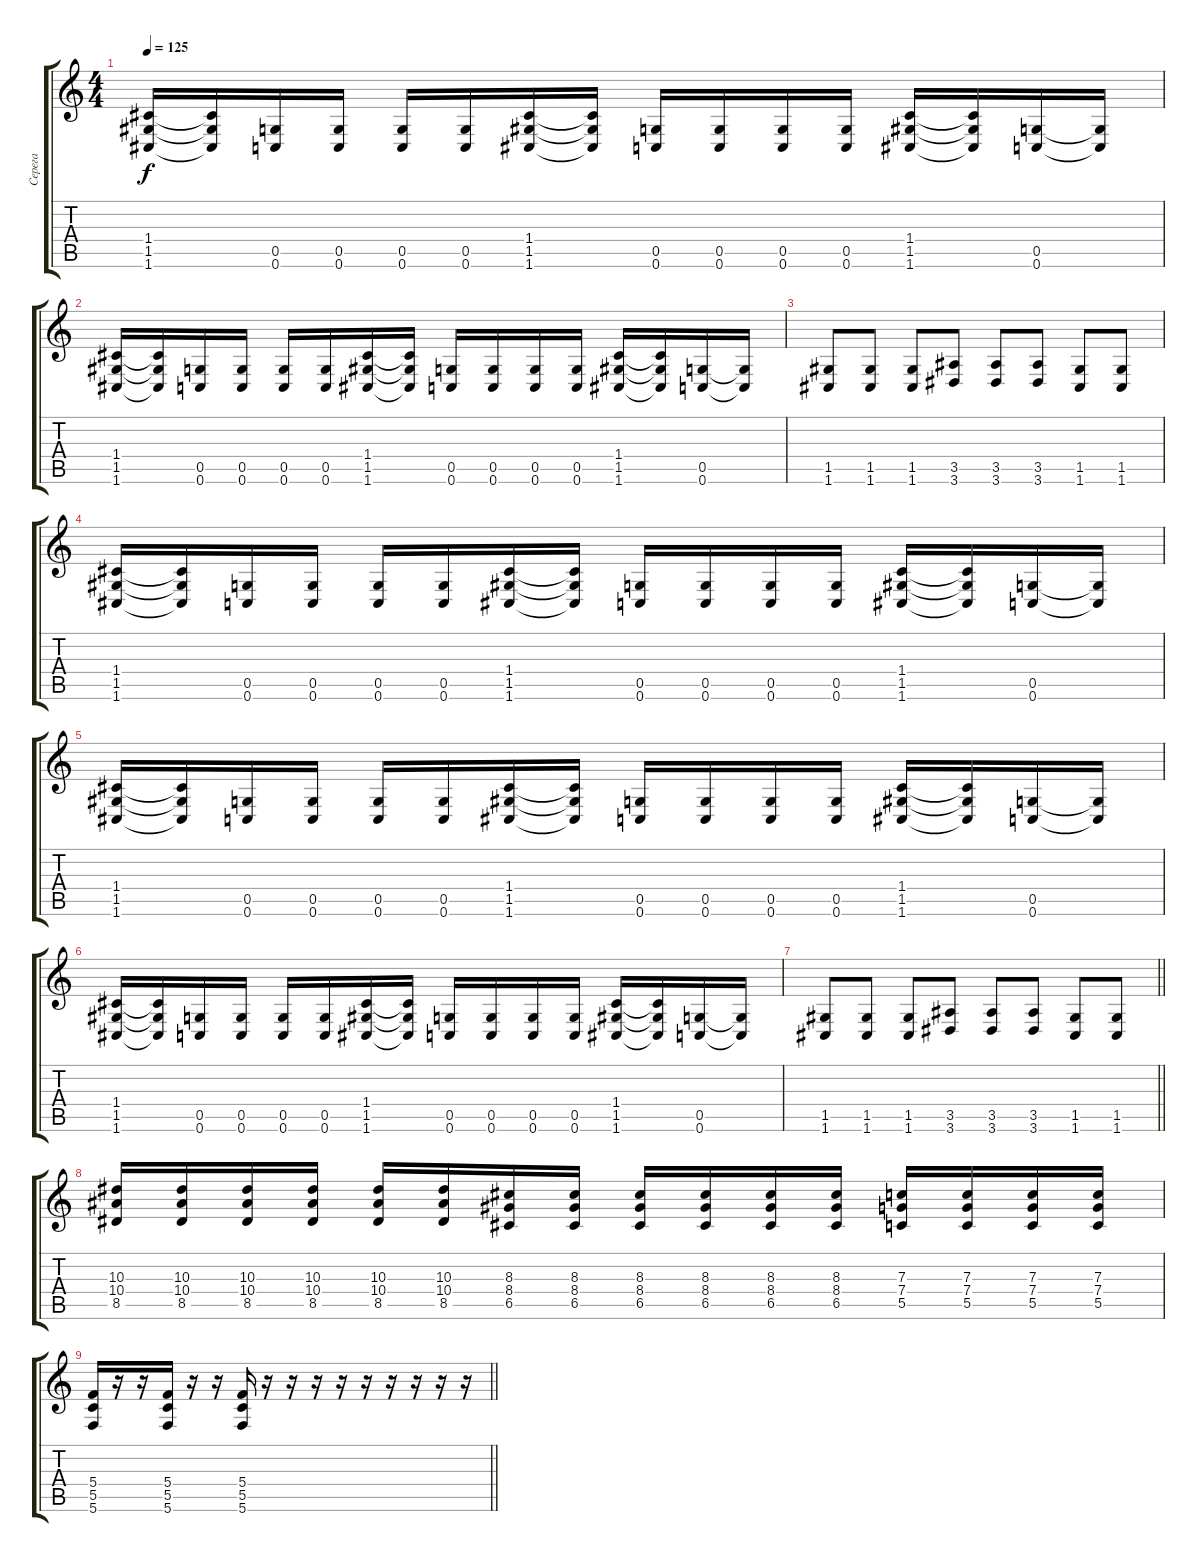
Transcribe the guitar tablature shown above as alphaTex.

\track ("Серега" "Серега") {instrument distortionguitar}
\staff {score tabs}
\tuning (D4 A3 F3 C3 G2 C2) {hide}
\ts (4 4)
\tempo 125
\clef g2
\ks c
(1.4 1.5 1.6).16{dy f} (1.4{t} 1.5{t} 1.6{t}).16 (0.5 0.6).16 (0.5 0.6).16 (0.5 0.6).16 (0.5 0.6).16 (1.4 1.5 1.6).16 (1.4{t} 1.5{t} 1.6{t}).16 (0.5 0.6).16 (0.5 0.6).16 (0.5 0.6).16 (0.5 0.6).16 (1.4 1.5 1.6).16 (1.4{t} 1.5{t} 1.6{t}).16 (0.5 0.6).16 (0.5{t} 0.6{t}).16 |
(1.4 1.5 1.6).16 (1.4{t} 1.5{t} 1.6{t}).16 (0.5 0.6).16 (0.5 0.6).16 (0.5 0.6).16 (0.5 0.6).16 (1.4 1.5 1.6).16 (1.4{t} 1.5{t} 1.6{t}).16 (0.5 0.6).16 (0.5 0.6).16 (0.5 0.6).16 (0.5 0.6).16 (1.4 1.5 1.6).16 (1.4{t} 1.5{t} 1.6{t}).16 (0.5 0.6).16 (0.5{t} 0.6{t}).16 |
(1.5 1.6).8 (1.5 1.6).8 (1.5 1.6).8 (3.5 3.6).8 (3.5 3.6).8 (3.5 3.6).8 (1.5 1.6).8 (1.5 1.6).8 |
(1.4 1.5 1.6).16 (1.4{t} 1.5{t} 1.6{t}).16 (0.5 0.6).16 (0.5 0.6).16 (0.5 0.6).16 (0.5 0.6).16 (1.4 1.5 1.6).16 (1.4{t} 1.5{t} 1.6{t}).16 (0.5 0.6).16 (0.5 0.6).16 (0.5 0.6).16 (0.5 0.6).16 (1.4 1.5 1.6).16 (1.4{t} 1.5{t} 1.6{t}).16 (0.5 0.6).16 (0.5{t} 0.6{t}).16 |
(1.4 1.5 1.6).16 (1.4{t} 1.5{t} 1.6{t}).16 (0.5 0.6).16 (0.5 0.6).16 (0.5 0.6).16 (0.5 0.6).16 (1.4 1.5 1.6).16 (1.4{t} 1.5{t} 1.6{t}).16 (0.5 0.6).16 (0.5 0.6).16 (0.5 0.6).16 (0.5 0.6).16 (1.4 1.5 1.6).16 (1.4{t} 1.5{t} 1.6{t}).16 (0.5 0.6).16 (0.5{t} 0.6{t}).16 |
(1.4 1.5 1.6).16 (1.4{t} 1.5{t} 1.6{t}).16 (0.5 0.6).16 (0.5 0.6).16 (0.5 0.6).16 (0.5 0.6).16 (1.4 1.5 1.6).16 (1.4{t} 1.5{t} 1.6{t}).16 (0.5 0.6).16 (0.5 0.6).16 (0.5 0.6).16 (0.5 0.6).16 (1.4 1.5 1.6).16 (1.4{t} 1.5{t} 1.6{t}).16 (0.5 0.6).16 (0.5{t} 0.6{t}).16 |
\barLineRight lightlight
(1.5 1.6).8 (1.5 1.6).8 (1.5 1.6).8 (3.5 3.6).8 (3.5 3.6).8 (3.5 3.6).8 (1.5 1.6).8 (1.5 1.6).8 |
(10.3 10.4 8.5).16 (10.3 10.4 8.5).16 (10.3 10.4 8.5).16 (10.3 10.4 8.5).16 (10.3 10.4 8.5).16 (10.3 10.4 8.5).16 (8.3 8.4 6.5).16 (8.3 8.4 6.5).16 (8.3 8.4 6.5).16 (8.3 8.4 6.5).16 (8.3 8.4 6.5).16 (8.3 8.4 6.5).16 (7.3 7.4 5.5).16 (7.3 7.4 5.5).16 (7.3 7.4 5.5).16 (7.3 7.4 5.5).16 |
\barLineRight lightlight
(5.4 5.5 5.6).16 r.16 r.16 (5.4 5.5 5.6).16 r.16 r.16 (5.4 5.5 5.6).16 r.16 r.16 r.16 r.16 r.16 r.16 r.16 r.16 r.16
